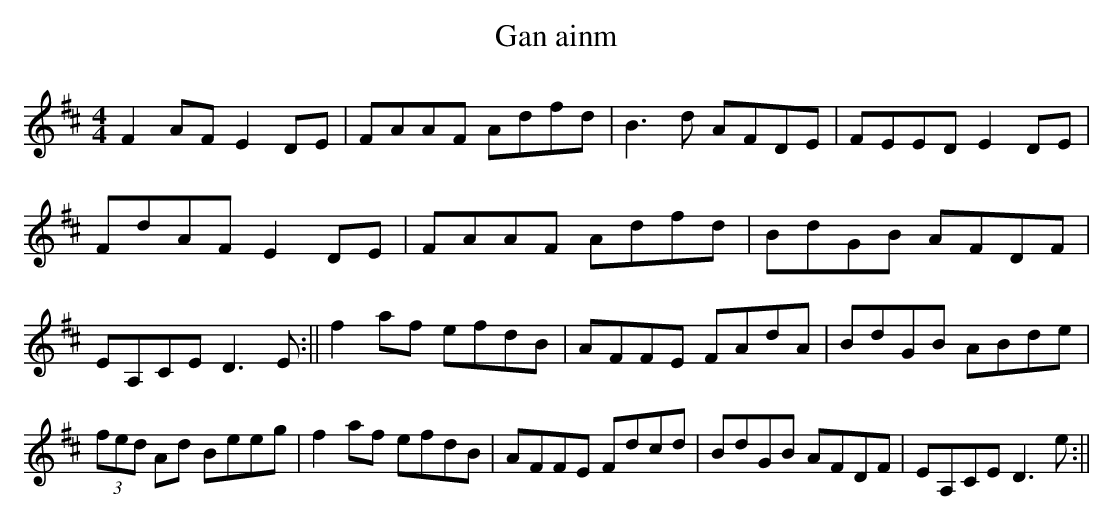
X:1
T:Gan ainm
M:4/4
L:1/8
K:D
F2AF E2DE|FAAF Adfd|B3d AFDE|FEED E2DE|\
FdAF E2DE|FAAF Adfd|BdGB AFDF|EA,CE D3E:||\
f2af efdB|AFFE FAdA|BdGB ABde|(3fed Ad Beeg|\
f2af efdB|AFFE Fdcd|BdGB AFDF|EA,CE D3e:||
